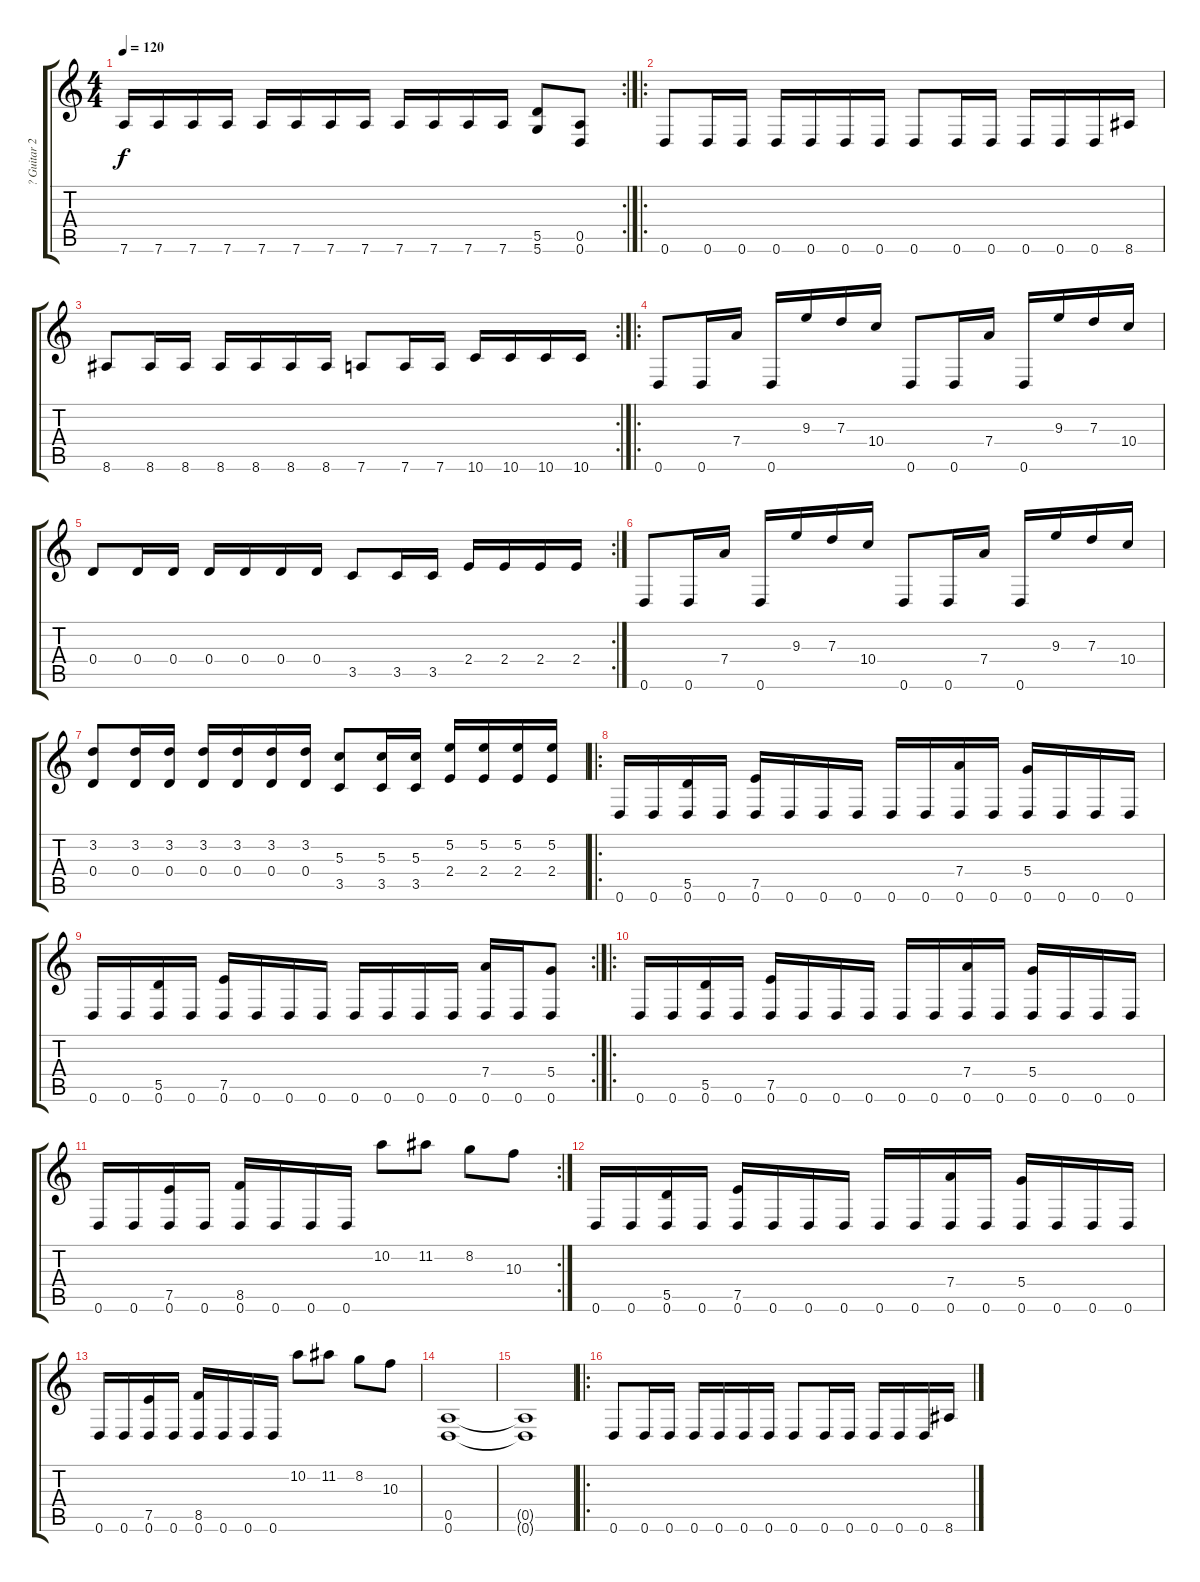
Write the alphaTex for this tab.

\track ("? Guitar 2" "? Guitar 2") {instrument overdrivenguitar}
\staff {score tabs}
\tuning (E4 B3 G3 D3 A2 D2) {hide}
\rc 2
\ts (4 4)
\tempo 120
\clef g2
\ks c
7.6.16{dy f} 7.6.16 7.6.16 7.6.16 7.6.16 7.6.16 7.6.16 7.6.16 7.6.16 7.6.16 7.6.16 7.6.16 (5.5 5.6).8 (0.5 0.6).8 |
\ro
0.6.8 0.6.16 0.6.16 0.6.16 0.6.16 0.6.16 0.6.16 0.6.8 0.6.16 0.6.16 0.6.16 0.6.16 0.6.16 8.6.16 |
\rc 2
8.6.8 8.6.16 8.6.16 8.6.16 8.6.16 8.6.16 8.6.16 7.6.8 7.6.16 7.6.16 10.6.16 10.6.16 10.6.16 10.6.16 |
\ro
0.6.8 0.6.16 7.4.16 0.6.16 9.3.16 7.3.16 10.4.16 0.6.8 0.6.16 7.4.16 0.6.16 9.3.16 7.3.16 10.4.16 |
\rc 2
0.4.8 0.4.16 0.4.16 0.4.16 0.4.16 0.4.16 0.4.16 3.5.8 3.5.16 3.5.16 2.4.16 2.4.16 2.4.16 2.4.16 |
0.6.8 0.6.16 7.4.16 0.6.16 9.3.16 7.3.16 10.4.16 0.6.8 0.6.16 7.4.16 0.6.16 9.3.16 7.3.16 10.4.16 |
(3.2 0.4).8 (3.2 0.4).16 (3.2 0.4).16 (3.2 0.4).16 (3.2 0.4).16 (3.2 0.4).16 (3.2 0.4).16 (5.3 3.5).8 (5.3 3.5).16 (5.3 3.5).16 (5.2 2.4).16 (5.2 2.4).16 (5.2 2.4).16 (5.2 2.4).16 |
\ro
0.6.16 0.6.16 (5.5 0.6).16 0.6.16 (7.5 0.6).16 0.6.16 0.6.16 0.6.16 0.6.16 0.6.16 (7.4 0.6).16 0.6.16 (5.4 0.6).16 0.6.16 0.6.16 0.6.16 |
\rc 2
0.6.16 0.6.16 (5.5 0.6).16 0.6.16 (7.5 0.6).16 0.6.16 0.6.16 0.6.16 0.6.16 0.6.16 0.6.16 0.6.16 (7.4 0.6).16 0.6.16 (5.4 0.6).8 |
\ro
0.6.16 0.6.16 (5.5 0.6).16 0.6.16 (7.5 0.6).16 0.6.16 0.6.16 0.6.16 0.6.16 0.6.16 (7.4 0.6).16 0.6.16 (5.4 0.6).16 0.6.16 0.6.16 0.6.16 |
\rc 2
0.6.16 0.6.16 (7.5 0.6).16 0.6.16 (8.5 0.6).16 0.6.16 0.6.16 0.6.16 10.2.8 11.2.8 8.2.8 10.3.8 |
0.6.16 0.6.16 (5.5 0.6).16 0.6.16 (7.5 0.6).16 0.6.16 0.6.16 0.6.16 0.6.16 0.6.16 (7.4 0.6).16 0.6.16 (5.4 0.6).16 0.6.16 0.6.16 0.6.16 |
0.6.16 0.6.16 (7.5 0.6).16 0.6.16 (8.5 0.6).16 0.6.16 0.6.16 0.6.16 10.2.8 11.2.8 8.2.8 10.3.8 |
(0.5 0.6).1 |
(0.5{t} 0.6{t}).1 |
\ro
0.6.8 0.6.16 0.6.16 0.6.16 0.6.16 0.6.16 0.6.16 0.6.8 0.6.16 0.6.16 0.6.16 0.6.16 0.6.16 8.6.16
